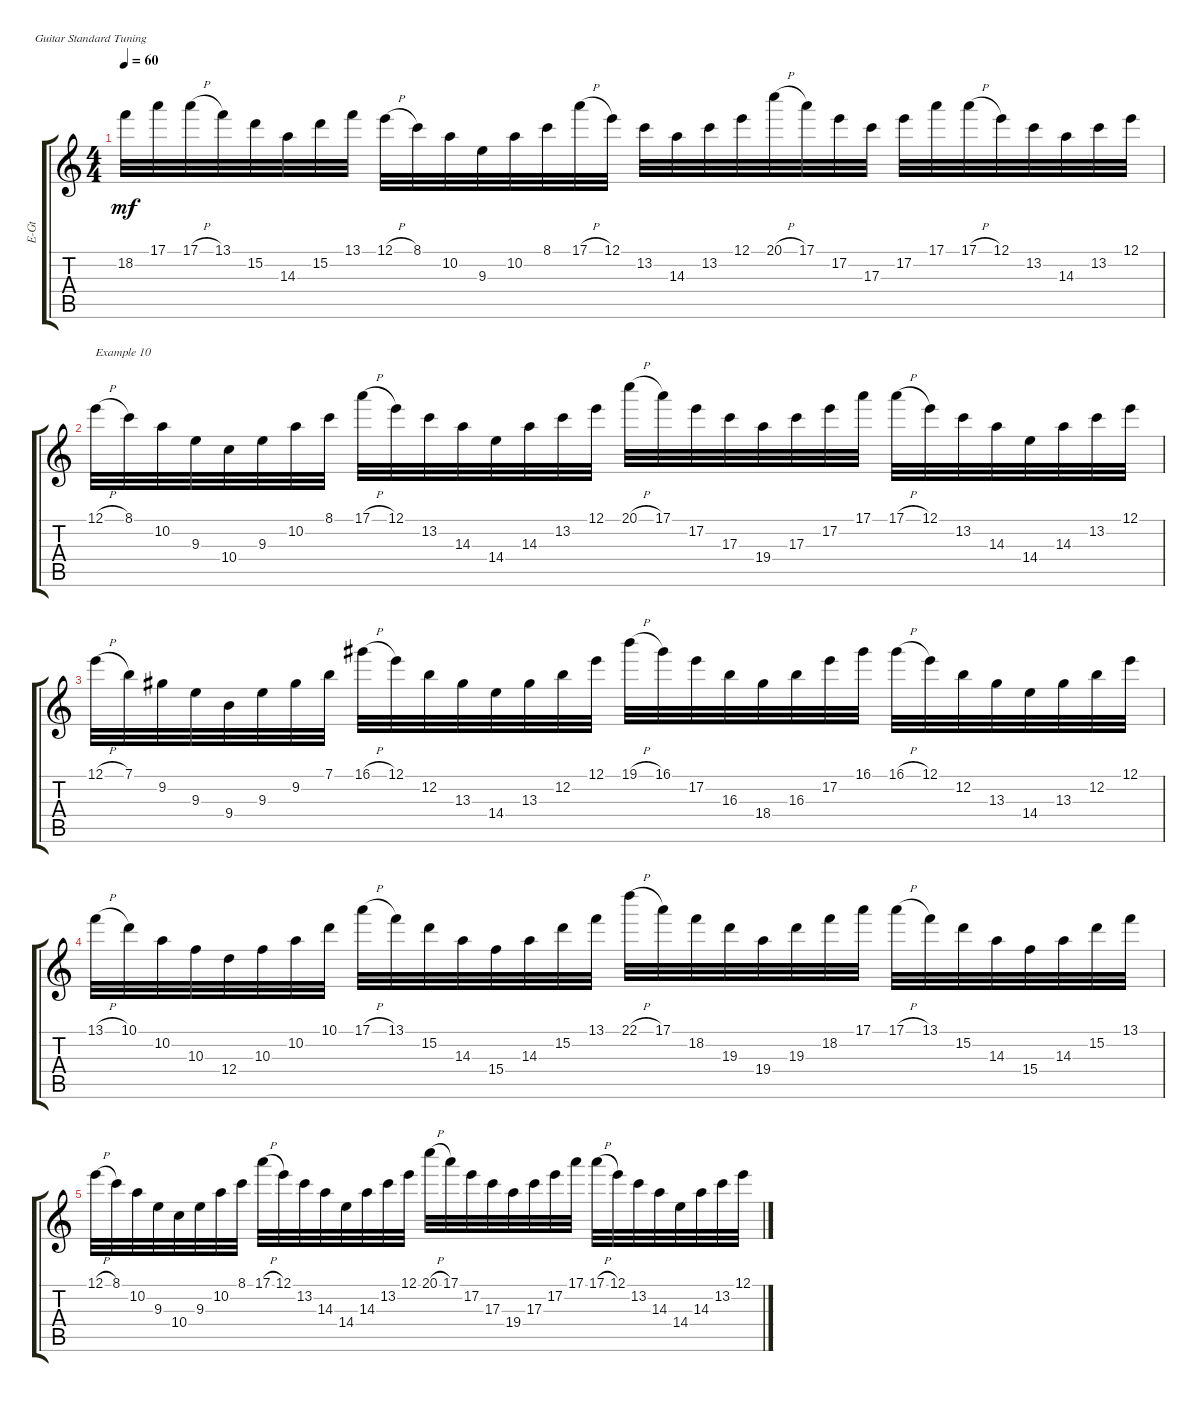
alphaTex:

\defaultSystemsLayout 4
\bracketExtendMode groupsimilarinstruments
\otherSystemsTrackNameOrientation horizontal
\track ("Electric Guitar" "E-Gt") {instrument overdrivenguitar}
\staff {score tabs}
\tuning (E4 B3 G3 D3 A2 E2)
\ts (4 4)
\tempo 60
\clef g2
\ks aminor
18.2.32{dy mf beam Down} 17.1.32{beam Down} 17.1{h}.32{beam Down} 13.1.32{beam Down} 15.2.32{beam Down} 14.3.32{beam Down} 15.2.32{beam Down} 13.1.32{beam Down} 12.1{h}.32{beam Down} 8.1.32{beam Down} 10.2.32{beam Down} 9.3.32{beam Down} 10.2.32{beam Down} 8.1.32{beam Down} 17.1{h}.32{beam Down} 12.1.32{beam Down} 13.2.32{beam Down} 14.3.32{beam Down} 13.2.32{beam Down} 12.1.32{beam Down} 20.1{h}.32{beam Down} 17.1.32{beam Down} 17.2.32{beam Down} 17.3.32{beam Down} 17.2.32{beam Down} 17.1.32{beam Down} 17.1{h}.32{beam Down} 12.1.32{beam Down} 13.2.32{beam Down} 14.3.32{beam Down} 13.2.32{beam Down} 12.1.32{beam Down} |
12.1{h}.32{txt "Example 10" beam Down} 8.1.32{beam Down} 10.2.32{beam Down} 9.3.32{beam Down} 10.4.32{beam Down} 9.3.32{beam Down} 10.2.32{beam Down} 8.1.32{beam Down} 17.1{h}.32{beam Down} 12.1.32{beam Down} 13.2.32{beam Down} 14.3.32{beam Down} 14.4.32{beam Down} 14.3.32{beam Down} 13.2.32{beam Down} 12.1.32{beam Down} 20.1{h}.32{beam Down} 17.1.32{beam Down} 17.2.32{beam Down} 17.3.32{beam Down} 19.4.32{beam Down} 17.3.32{beam Down} 17.2.32{beam Down} 17.1.32{beam Down} 17.1{h}.32{beam Down} 12.1.32{beam Down} 13.2.32{beam Down} 14.3.32{beam Down} 14.4.32{beam Down} 14.3.32{beam Down} 13.2.32{beam Down} 12.1.32{beam Down} |
12.1{h}.32{beam Down} 7.1.32{beam Down} 9.2{acc #}.32{beam Down} 9.3.32{beam Down} 9.4.32{beam Down} 9.3.32{beam Down} 9.2{acc #}.32{beam Down} 7.1.32{beam Down} 16.1{h acc #}.32{beam Down} 12.1.32{beam Down} 12.2.32{beam Down} 13.3{acc #}.32{beam Down} 14.4.32{beam Down} 13.3{acc #}.32{beam Down} 12.2.32{beam Down} 12.1.32{beam Down} 19.1{h}.32{beam Down} 16.1{acc #}.32{beam Down} 17.2.32{beam Down} 16.3.32{beam Down} 18.4{acc #}.32{beam Down} 16.3.32{beam Down} 17.2.32{beam Down} 16.1{acc #}.32{beam Down} 16.1{h acc #}.32{beam Down} 12.1.32{beam Down} 12.2.32{beam Down} 13.3{acc #}.32{beam Down} 14.4.32{beam Down} 13.3{acc #}.32{beam Down} 12.2.32{beam Down} 12.1.32{beam Down} |
13.1{h}.32{beam Down} 10.1.32{beam Down} 10.2.32{beam Down} 10.3.32{beam Down} 12.4.32{beam Down} 10.3.32{beam Down} 10.2.32{beam Down} 10.1.32{beam Down} 17.1{h}.32{beam Down} 13.1.32{beam Down} 15.2.32{beam Down} 14.3.32{beam Down} 15.4.32{beam Down} 14.3.32{beam Down} 15.2.32{beam Down} 13.1.32{beam Down} 22.1{h}.32{beam Down} 17.1.32{beam Down} 18.2.32{beam Down} 19.3.32{beam Down} 19.4.32{beam Down} 19.3.32{beam Down} 18.2.32{beam Down} 17.1.32{beam Down} 17.1{h}.32{beam Down} 13.1.32{beam Down} 15.2.32{beam Down} 14.3.32{beam Down} 15.4.32{beam Down} 14.3.32{beam Down} 15.2.32{beam Down} 13.1.32{beam Down} |
12.1{h}.32{beam Down} 8.1.32{beam Down} 10.2.32{beam Down} 9.3.32{beam Down} 10.4.32{beam Down} 9.3.32{beam Down} 10.2.32{beam Down} 8.1.32{beam Down} 17.1{h}.32{beam Down} 12.1.32{beam Down} 13.2.32{beam Down} 14.3.32{beam Down} 14.4.32{beam Down} 14.3.32{beam Down} 13.2.32{beam Down} 12.1.32{beam Down} 20.1{h}.32{beam Down} 17.1.32{beam Down} 17.2.32{beam Down} 17.3.32{beam Down} 19.4.32{beam Down} 17.3.32{beam Down} 17.2.32{beam Down} 17.1.32{beam Down} 17.1{h}.32{beam Down} 12.1.32{beam Down} 13.2.32{beam Down} 14.3.32{beam Down} 14.4.32{beam Down} 14.3.32{beam Down} 13.2.32{beam Down} 12.1.32{beam Down}
